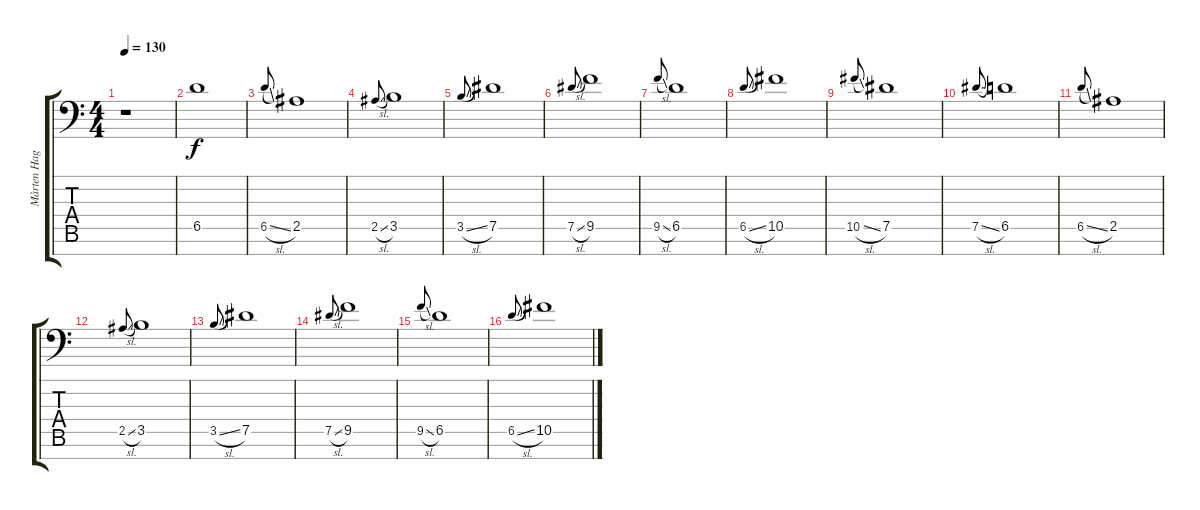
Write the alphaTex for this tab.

\track ("Mårten Hagström High Strings" "Mårten Hag") {instrument overdrivenguitar}
\staff {score tabs}
\tuning (Eb4 Bb3 Gb3 Db3 Ab2 Eb2 Bb1) {hide}
\ts (4 4)
\tempo 130
\clef f4
\ks c
r.1{dy f} |
6.5.1 |
6.5{sl}.8{gr onbeat} 2.5.1 |
2.5{sl}.8{gr onbeat} 3.5.1 |
3.5{sl}.8{gr onbeat} 7.5.1 |
7.5{sl}.8{gr onbeat} 9.5.1 |
9.5{sl}.8{gr onbeat} 6.5.1 |
6.5{sl}.8{gr onbeat} 10.5.1 |
10.5{sl}.8{gr onbeat} 7.5.1 |
7.5{sl}.8{gr onbeat} 6.5.1 |
6.5{sl}.8{gr onbeat} 2.5.1 |
2.5{sl}.8{gr onbeat} 3.5.1 |
3.5{sl}.8{gr onbeat} 7.5.1 |
7.5{sl}.8{gr onbeat} 9.5.1 |
9.5{sl}.8{gr onbeat} 6.5.1 |
6.5{sl}.8{gr onbeat} 10.5.1
